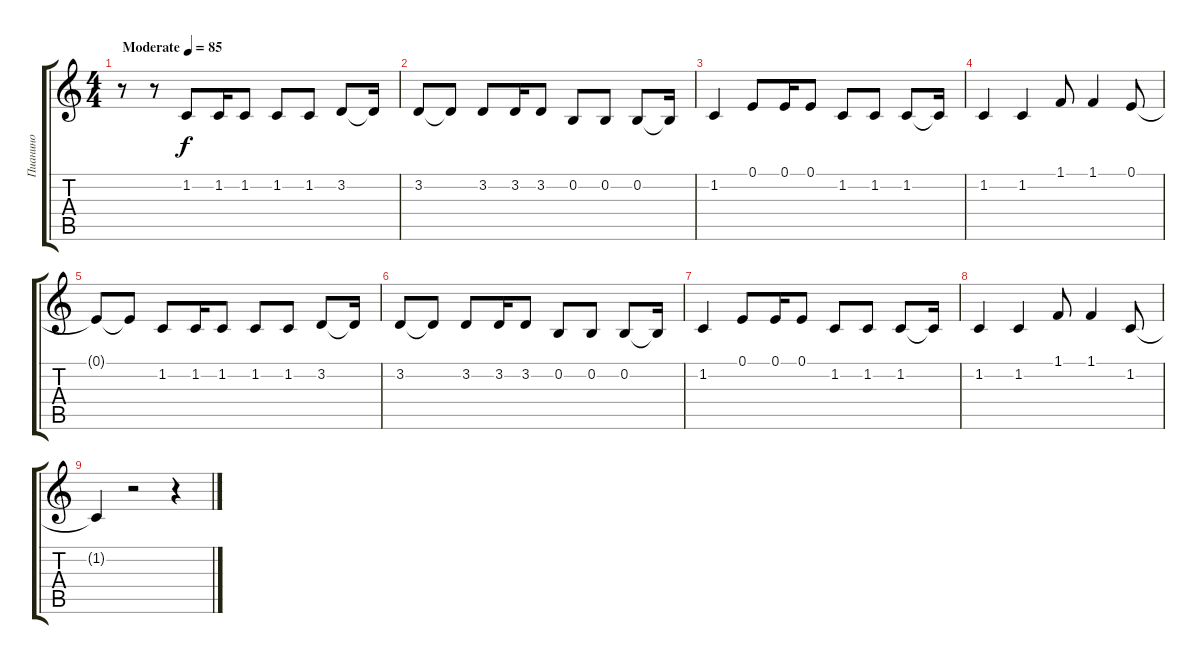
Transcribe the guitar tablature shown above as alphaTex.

\track ("Пианино" "Пианино") {instrument acousticgrandpiano}
\staff {score tabs}
\tuning (E4 B3 G3 D3 A2 E2) {hide}
\ts (4 4)
\tempo (85 "Moderate")
\clef g2
\ks c
r.8{dy f instrument acousticgrandpiano} r.8 1.2.8 1.2.16 1.2.8 1.2.8 1.2.8 3.2.8 3.2{t}.16 |
3.2.8 3.2{t}.8 3.2.8 3.2.16 3.2.8 0.2.8 0.2.8 0.2.8 0.2{t}.16 |
1.2.4 0.1.8 0.1.16 0.1.8 1.2.8 1.2.8 1.2.8 1.2{t}.16 |
1.2.4 1.2.4 1.1.8 1.1.4 0.1.8 |
0.1{t}.8 0.1{t}.8 1.2.8 1.2.16 1.2.8 1.2.8 1.2.8 3.2.8 3.2{t}.16 |
3.2.8 3.2{t}.8 3.2.8 3.2.16 3.2.8 0.2.8 0.2.8 0.2.8 0.2{t}.16 |
1.2.4 0.1.8 0.1.16 0.1.8 1.2.8 1.2.8 1.2.8 1.2{t}.16 |
1.2.4 1.2.4 1.1.8 1.1.4 1.2.8 |
1.2{t}.4 r.2 r.4
